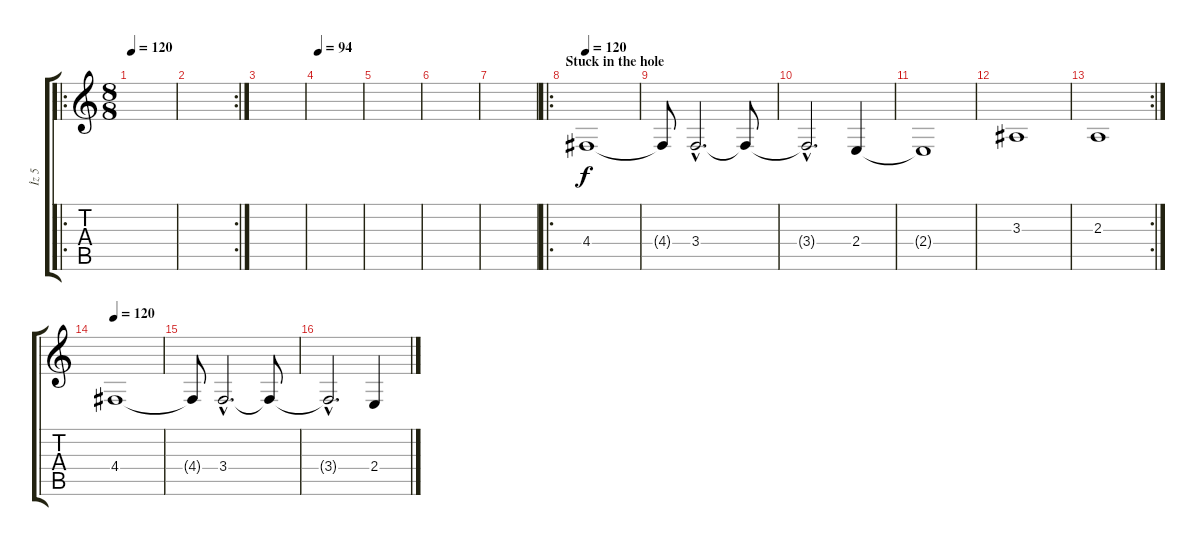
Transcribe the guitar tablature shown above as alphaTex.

\track ("İz 5" "İz 5") {instrument synthstrings1}
\staff {score tabs}
\tuning (E4 B3 G3 D3 A2 E2) {hide}
\ro
\ts (8 8)
\tempo 120
\clef g2
\ks c
|
\rc 2
|
|
\tempo 94
|
|
|
|
\ro
\section ("" "Stuck in the hole")
\tempo 120
4.4.1 |
4.4{t}.8 3.4{hac}.2{d} 3.4{t}.8 |
3.4{hac t}.2{d} 2.4.4 |
2.4{t}.1 |
3.3.1 |
\rc 2
2.3.1 |
\tempo 120
4.4.1 |
4.4{t}.8 3.4{hac}.2{d} 3.4{t}.8 |
3.4{hac t}.2{d} 2.4.4
